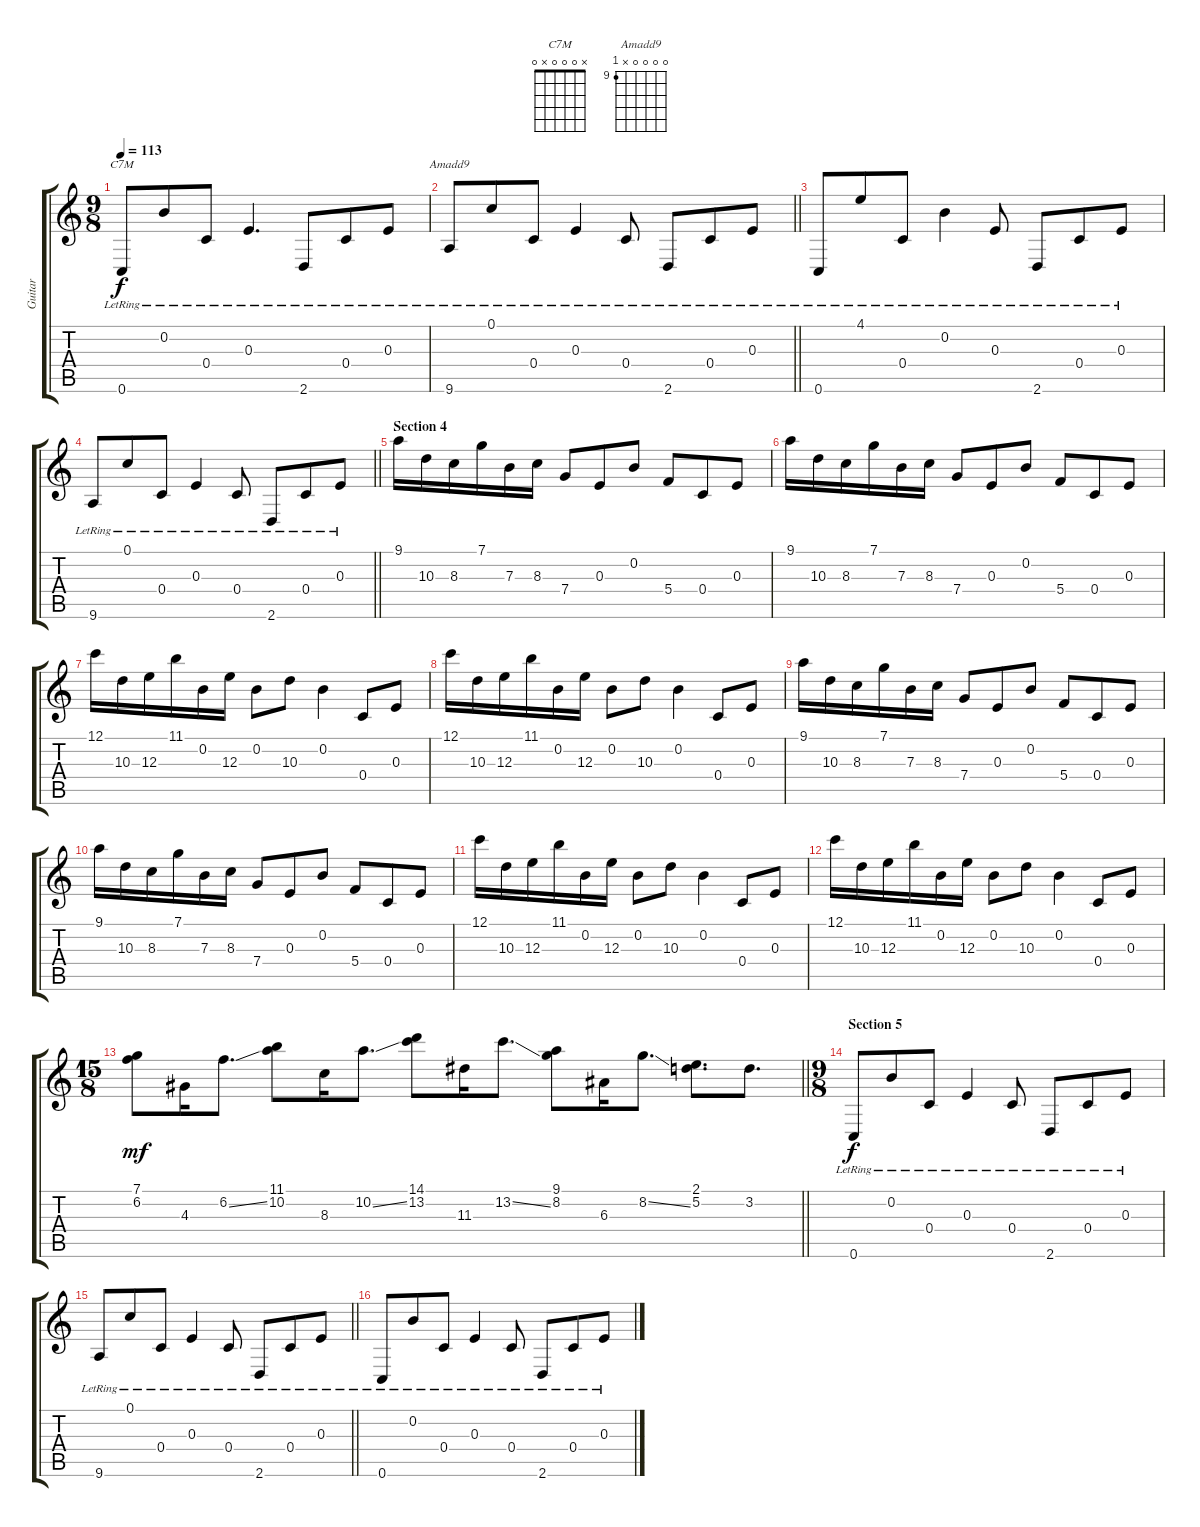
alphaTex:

\track ("Guitar" "Guitar") {instrument electricguitarjazz}
\staff {score tabs}
\tuning (C4 B3 E3 C3 G2 C2) {hide}
\chord ("C7M" x 0 0 0 x 0)
\chord ("Amadd9" 0 0 0 0 x 9) {firstfret 9}
\ts (9 8)
\tempo 113
\clef g2
\ks c
0.6{lr}.8{ch "C7M" dy f} 0.2{lr}.8 0.4{lr}.8 0.3{lr}.4{d} 2.6{lr}.8 0.4{lr}.8 0.3{lr}.8 |
\barLineRight lightlight
9.6{lr}.8{ch "Amadd9"} 0.1{lr}.8 0.4{lr}.8 0.3{lr}.4 0.4{lr}.8 2.6{lr}.8 0.4{lr}.8 0.3{lr}.8 |
0.6{lr}.8 4.1{lr}.8 0.4{lr}.8 0.2{lr}.4 0.3{lr}.8 2.6{lr}.8 0.4{lr}.8 0.3{lr}.8 |
\barLineRight lightlight
9.6{lr}.8 0.1{lr}.8 0.4{lr}.8 0.3{lr}.4 0.4{lr}.8 2.6{lr}.8 0.4{lr}.8 0.3{lr}.8 |
\section ("" "Section 4")
9.1.16 10.3.16 8.3.16 7.1.16 7.3.16 8.3.16 7.4.8 0.3.8 0.2.8 5.4.8 0.4.8 0.3.8 |
9.1.16 10.3.16 8.3.16 7.1.16 7.3.16 8.3.16 7.4.8 0.3.8 0.2.8 5.4.8 0.4.8 0.3.8 |
12.1.16 10.3.16 12.3.16 11.1.16 0.2.16 12.3.16 0.2.8 10.3.8 0.2.4 0.4.8 0.3.8 |
12.1.16 10.3.16 12.3.16 11.1.16 0.2.16 12.3.16 0.2.8 10.3.8 0.2.4 0.4.8 0.3.8 |
9.1.16 10.3.16 8.3.16 7.1.16 7.3.16 8.3.16 7.4.8 0.3.8 0.2.8 5.4.8 0.4.8 0.3.8 |
9.1.16 10.3.16 8.3.16 7.1.16 7.3.16 8.3.16 7.4.8 0.3.8 0.2.8 5.4.8 0.4.8 0.3.8 |
12.1.16 10.3.16 12.3.16 11.1.16 0.2.16 12.3.16 0.2.8 10.3.8 0.2.4 0.4.8 0.3.8 |
12.1.16 10.3.16 12.3.16 11.1.16 0.2.16 12.3.16 0.2.8 10.3.8 0.2.4 0.4.8 0.3.8 |
\ts (15 8)
\barLineRight lightlight
(7.1 6.2).8{dy mf} 4.3.16 6.2{ss}.8{d} (11.1 10.2).8 8.3.16 10.2{ss}.8{d} (14.1 13.2).8 11.3.16 13.2{ss}.8{d} (9.1 8.2).8 6.3.16 8.2{ss}.8{d} (2.1 5.2).8{d} 3.2.8{d} |
\ts (9 8)
\section ("" "Section 5")
0.6{lr}.8{dy f} 0.2{lr}.8 0.4{lr}.8 0.3{lr}.4 0.4{lr}.8 2.6{lr}.8 0.4{lr}.8 0.3{lr}.8 |
\barLineRight lightlight
9.6{lr}.8 0.1{lr}.8 0.4{lr}.8 0.3{lr}.4 0.4{lr}.8 2.6{lr}.8 0.4{lr}.8 0.3{lr}.8 |
0.6{lr}.8 0.2{lr}.8 0.4{lr}.8 0.3{lr}.4 0.4{lr}.8 2.6{lr}.8 0.4{lr}.8 0.3{lr}.8
